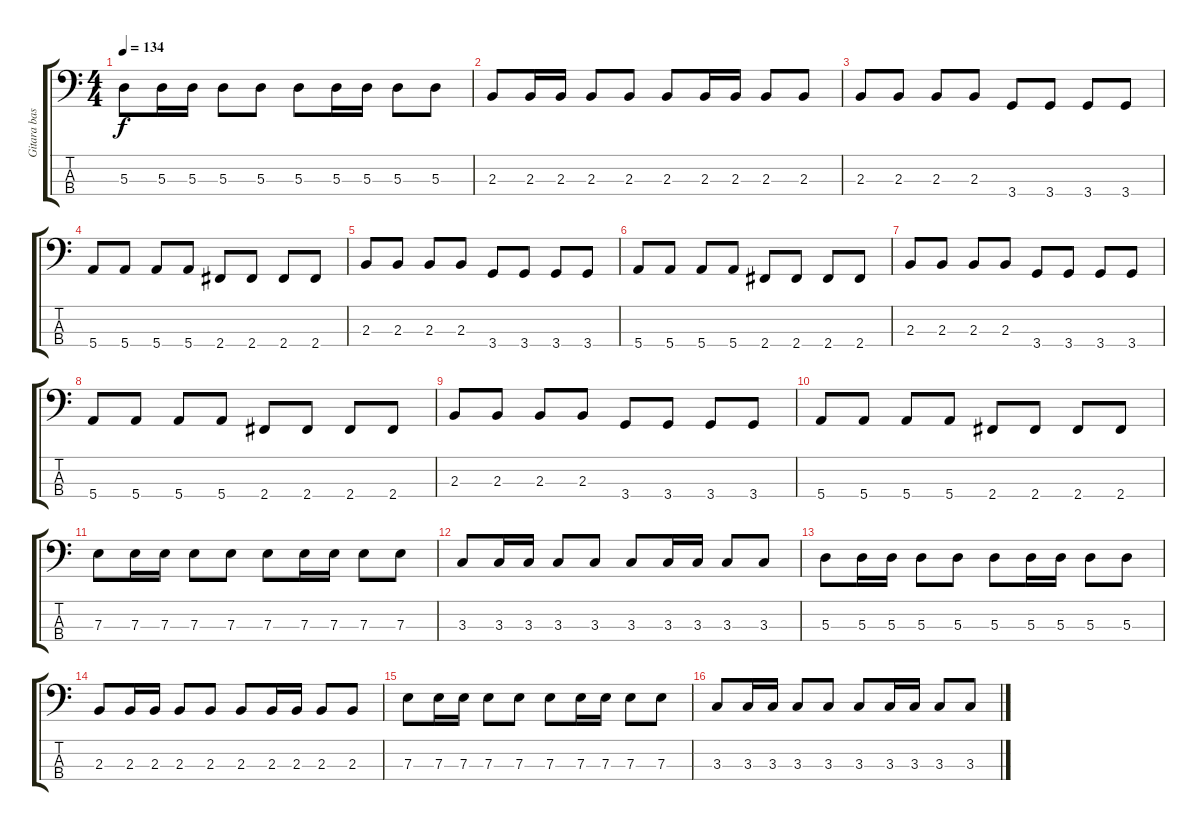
\track ("Gitara basowa" "Gitara bas") {instrument electricbassfinger}
\staff {score tabs}
\tuning (G2 D2 A1 E1) {hide}
\ts (4 4)
\tempo 134
\clef f4
\ks c
5.3.8{dy f} 5.3.16 5.3.16 5.3.8 5.3.8 5.3.8 5.3.16 5.3.16 5.3.8 5.3.8 |
2.3.8 2.3.16 2.3.16 2.3.8 2.3.8 2.3.8 2.3.16 2.3.16 2.3.8 2.3.8 |
2.3.8 2.3.8 2.3.8 2.3.8 3.4.8 3.4.8 3.4.8 3.4.8 |
5.4.8 5.4.8 5.4.8 5.4.8 2.4.8 2.4.8 2.4.8 2.4.8 |
2.3.8 2.3.8 2.3.8 2.3.8 3.4.8 3.4.8 3.4.8 3.4.8 |
5.4.8 5.4.8 5.4.8 5.4.8 2.4.8 2.4.8 2.4.8 2.4.8 |
2.3.8 2.3.8 2.3.8 2.3.8 3.4.8 3.4.8 3.4.8 3.4.8 |
5.4.8 5.4.8 5.4.8 5.4.8 2.4.8 2.4.8 2.4.8 2.4.8 |
2.3.8 2.3.8 2.3.8 2.3.8 3.4.8 3.4.8 3.4.8 3.4.8 |
5.4.8 5.4.8 5.4.8 5.4.8 2.4.8 2.4.8 2.4.8 2.4.8 |
7.3.8 7.3.16 7.3.16 7.3.8 7.3.8 7.3.8 7.3.16 7.3.16 7.3.8 7.3.8 |
3.3.8 3.3.16 3.3.16 3.3.8 3.3.8 3.3.8 3.3.16 3.3.16 3.3.8 3.3.8 |
5.3.8 5.3.16 5.3.16 5.3.8 5.3.8 5.3.8 5.3.16 5.3.16 5.3.8 5.3.8 |
2.3.8 2.3.16 2.3.16 2.3.8 2.3.8 2.3.8 2.3.16 2.3.16 2.3.8 2.3.8 |
7.3.8 7.3.16 7.3.16 7.3.8 7.3.8 7.3.8 7.3.16 7.3.16 7.3.8 7.3.8 |
3.3.8 3.3.16 3.3.16 3.3.8 3.3.8 3.3.8 3.3.16 3.3.16 3.3.8 3.3.8
